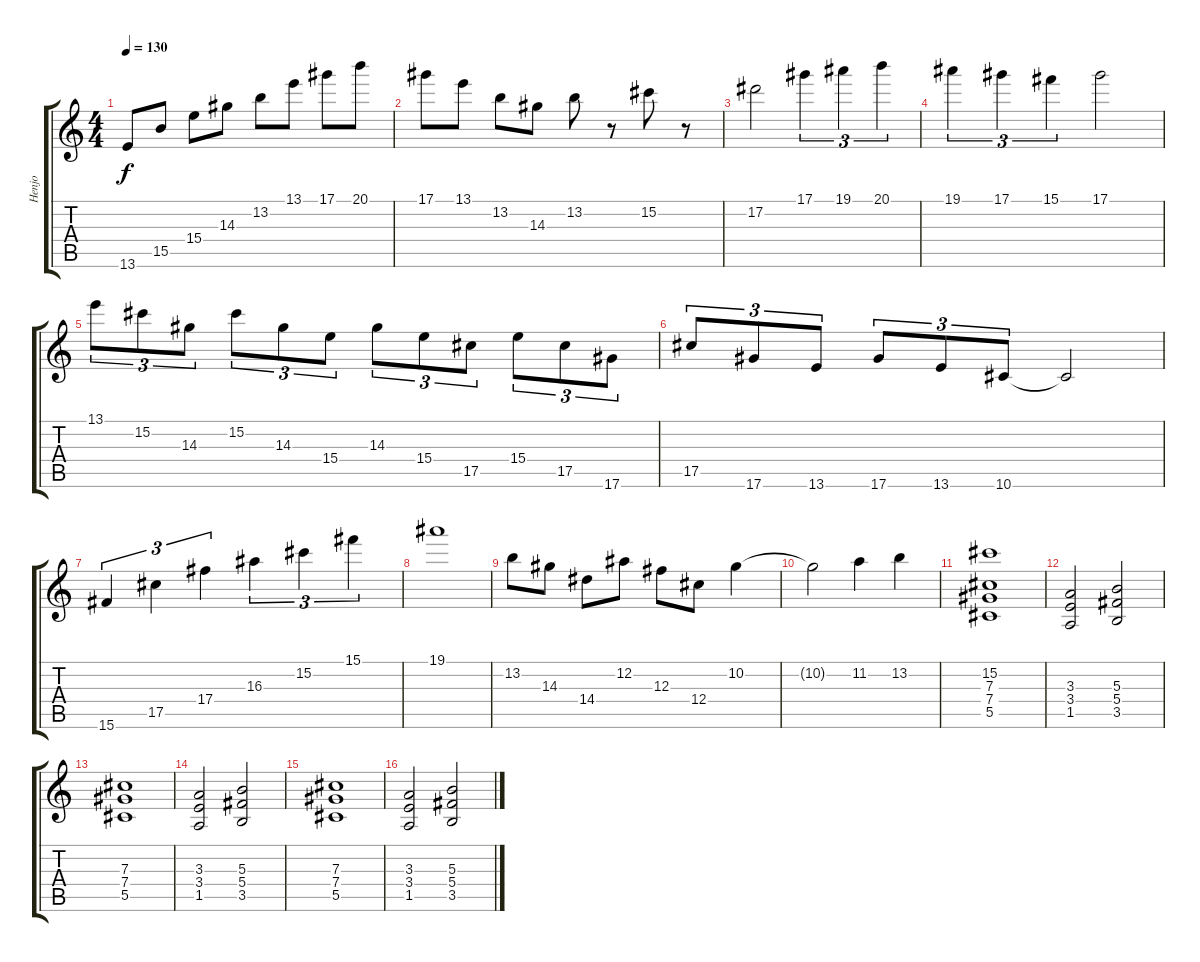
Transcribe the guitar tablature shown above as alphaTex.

\track ("Henjo" "Henjo") {instrument distortionguitar}
\staff {score tabs}
\tuning (Eb4 Bb3 Gb3 Db3 Ab2 Eb2) {hide}
\ts (4 4)
\tempo 130
\clef g2
\ks c
13.6.8{dy f} 15.5.8 15.4.8 14.3.8 13.2.8 13.1.8 17.1.8 20.1.8 |
17.1.8 13.1.8 13.2.8 14.3.8 13.2.8 r.8 15.2.8 r.8 |
17.2.2 17.1.4{tu (3 2)} 19.1.4{tu (3 2)} 20.1.4{tu (3 2)} |
19.1.4{tu (3 2)} 17.1.4{tu (3 2)} 15.1.4{tu (3 2)} 17.1.2 |
13.1.8{tu (3 2)} 15.2.8{tu (3 2)} 14.3.8{tu (3 2)} 15.2.8{tu (3 2)} 14.3.8{tu (3 2)} 15.4.8{tu (3 2)} 14.3.8{tu (3 2)} 15.4.8{tu (3 2)} 17.5.8{tu (3 2)} 15.4.8{tu (3 2)} 17.5.8{tu (3 2)} 17.6.8{tu (3 2)} |
17.5.8{tu (3 2)} 17.6.8{tu (3 2)} 13.6.8{tu (3 2)} 17.6.8{tu (3 2)} 13.6.8{tu (3 2)} 10.6.8{tu (3 2)} 10.6{t}.2 |
15.6.4{tu (3 2)} 17.5.4{tu (3 2)} 17.4.4{tu (3 2)} 16.3.4{tu (3 2)} 15.2.4{tu (3 2)} 15.1.4{tu (3 2)} |
19.1.1 |
13.2.8 14.3.8 14.4.8 12.2.8 12.3.8 12.4.8 10.2.4 |
10.2{t}.2 11.2.4 13.2.4 |
(15.2 7.3 7.4 5.5).1 |
(3.3 3.4 1.5).2 (5.3 5.4 3.5).2 |
(7.3 7.4 5.5).1 |
(3.3 3.4 1.5).2 (5.3 5.4 3.5).2 |
(7.3 7.4 5.5).1 |
(3.3 3.4 1.5).2 (5.3 5.4 3.5).2
